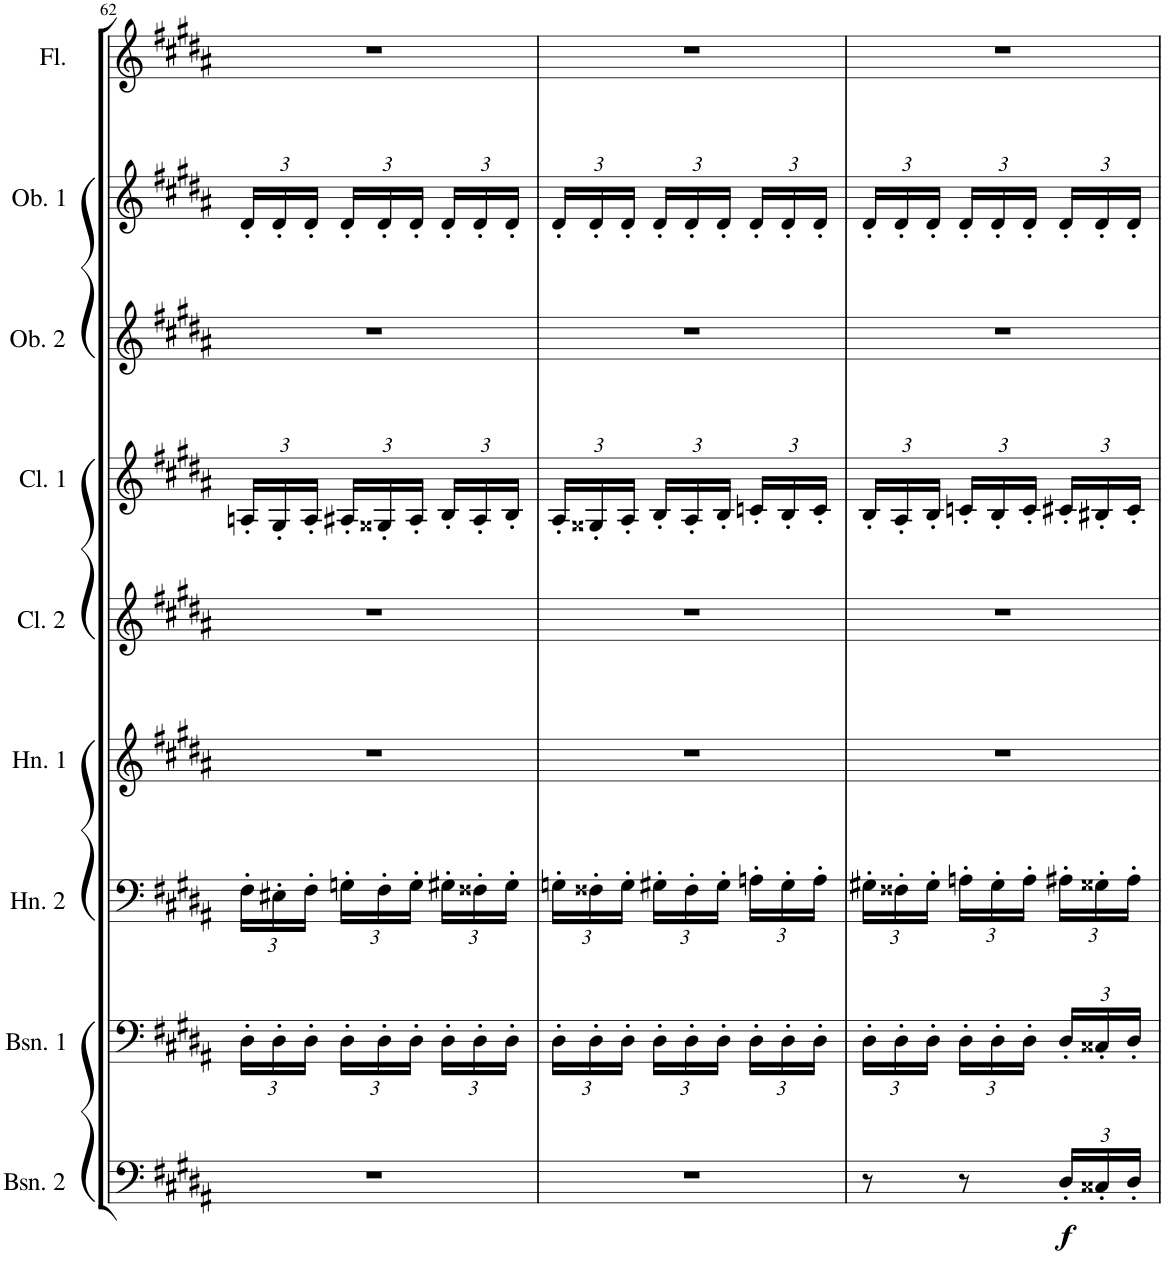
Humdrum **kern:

**kern	**dynam	**kern	**kern	**kern	**kern	**kern	**kern	**kern	**kern
*part9	*part9	*part8	*part7	*part6	*part5	*part4	*part3	*part2	*part1
*staff9	*staff9	*staff8	*staff7	*staff6	*staff5	*staff4	*staff3	*staff2	*staff1
*I"Bassoon 2	*	*I"Bassoon 1	*I"Horn in F	*I"Horn 1 in F	*I"Bb Clarinet	*I"Bb Clarinet 1	*I"Oboe 2	*I"Oboe 1	*I"Flute
*I'Bsn. 2	*	*I'Bsn. 1	*I'Hn. 2	*I'Hn. 1	*I'Cl. 2	*I'Cl. 1	*I'Ob. 2	*I'Ob. 1	*I'Fl.
!!LO:PB:g=z
*clefF4	*	*clefF4	*clefF4	*clefG2	*clefG2	*clefG2	*clefG2	*clefG2	*clefG2
*	*	*	*ITrd4c7	*ITrd4c7	*ITrd1c2	*ITrd1c2	*	*	*
*k[f#c#g#d#a#]	*	*k[f#c#g#d#a#]	*k[f#c#g#d#a#]	*k[f#c#g#d#a#]	*k[f#c#g#d#a#]	*k[f#c#g#d#a#]	*k[f#c#g#d#a#]	*k[f#c#g#d#a#]	*k[f#c#g#d#a#]
*M3/8	*	*M3/8	*M3/8	*M3/8	*M3/8	*M3/8	*M3/8	*M3/8	*M3/8
*	*	*Xbrackettup	*Xbrackettup	*	*	*Xbrackettup	*	*Xbrackettup	*
=62	=62	=62	=62	=62	=62	=62	=62	=62	=62
4.r	.	24D#'\LL	24F#'\LL	4.r	4.r	24An'/LL	4.r	24d#'/LL	4.r
.	.	24D#'\	24E#X'\	.	.	24G#'/	.	24d#'/	.
.	.	24D#'\JJ	24F#'\JJ	.	.	24A'/JJ	.	24d#'/JJ	.
.	.	24D#'\LL	24Gn'\LL	.	.	24A#X'/LL	.	24d#'/LL	.
.	.	24D#'\	24F#'\	.	.	24G##X'/	.	24d#'/	.
.	.	24D#'\JJ	24G'\JJ	.	.	24A#'/JJ	.	24d#'/JJ	.
.	.	24D#'\LL	24G#X'\LL	.	.	24B'/LL	.	24d#'/LL	.
.	.	24D#'\	24F##X'\	.	.	24A#'/	.	24d#'/	.
.	.	24D#'\JJ	24G#'\JJ	.	.	24B'/JJ	.	24d#'/JJ	.
=63	=63	=63	=63	=63	=63	=63	=63	=63	=63
4.r	.	24D#'\LL	24Gn'\LL	4.r	4.r	24A#'/LL	4.r	24d#'/LL	4.r
.	.	24D#'\	24F##X'\	.	.	24G##X'/	.	24d#'/	.
.	.	24D#'\JJ	24G'\JJ	.	.	24A#'/JJ	.	24d#'/JJ	.
.	.	24D#'\LL	24G#X'\LL	.	.	24B'/LL	.	24d#'/LL	.
.	.	24D#'\	24F##'\	.	.	24A#'/	.	24d#'/	.
.	.	24D#'\JJ	24G#'\JJ	.	.	24B'/JJ	.	24d#'/JJ	.
.	.	24D#'\LL	24An'\LL	.	.	24cn'/LL	.	24d#'/LL	.
.	.	24D#'\	24G#'\	.	.	24B'/	.	24d#'/	.
.	.	24D#'\JJ	24A'\JJ	.	.	24c'/JJ	.	24d#'/JJ	.
=64	=64	=64	=64	=64	=64	=64	=64	=64	=64
8r	.	24D#'\LL	24G#X'\LL	4.r	4.r	24B'/LL	4.r	24d#'/LL	4.r
.	.	24D#'\	24F##X'\	.	.	24A#'/	.	24d#'/	.
.	.	24D#'\JJ	24G#'\JJ	.	.	24B'/JJ	.	24d#'/JJ	.
8r	.	24D#'\LL	24An'\LL	.	.	24cn'/LL	.	24d#'/LL	.
.	.	24D#'\	24G#'\	.	.	24B'/	.	24d#'/	.
.	.	24D#'\JJ	24A'\JJ	.	.	24c'/JJ	.	24d#'/JJ	.
*Xbrackettup	*	*	*	*	*	*	*	*	*
!	!LO:DY:b	!	!	!	!	!	!	!	!
24D#'/LL	f	24D#'/LL	24A#X'\LL	.	.	24c#X'/LL	.	24d#'/LL	.
24C##X'/	.	24C##X'/	24G##X'\	.	.	24B#X'/	.	24d#'/	.
24D#'/JJ	.	24D#'/JJ	24A#'\JJ	.	.	24c#'/JJ	.	24d#'/JJ	.
=	=	=	=	=	=	=	=	=	=
*-	*-	*-	*-	*-	*-	*-	*-	*-	*-
